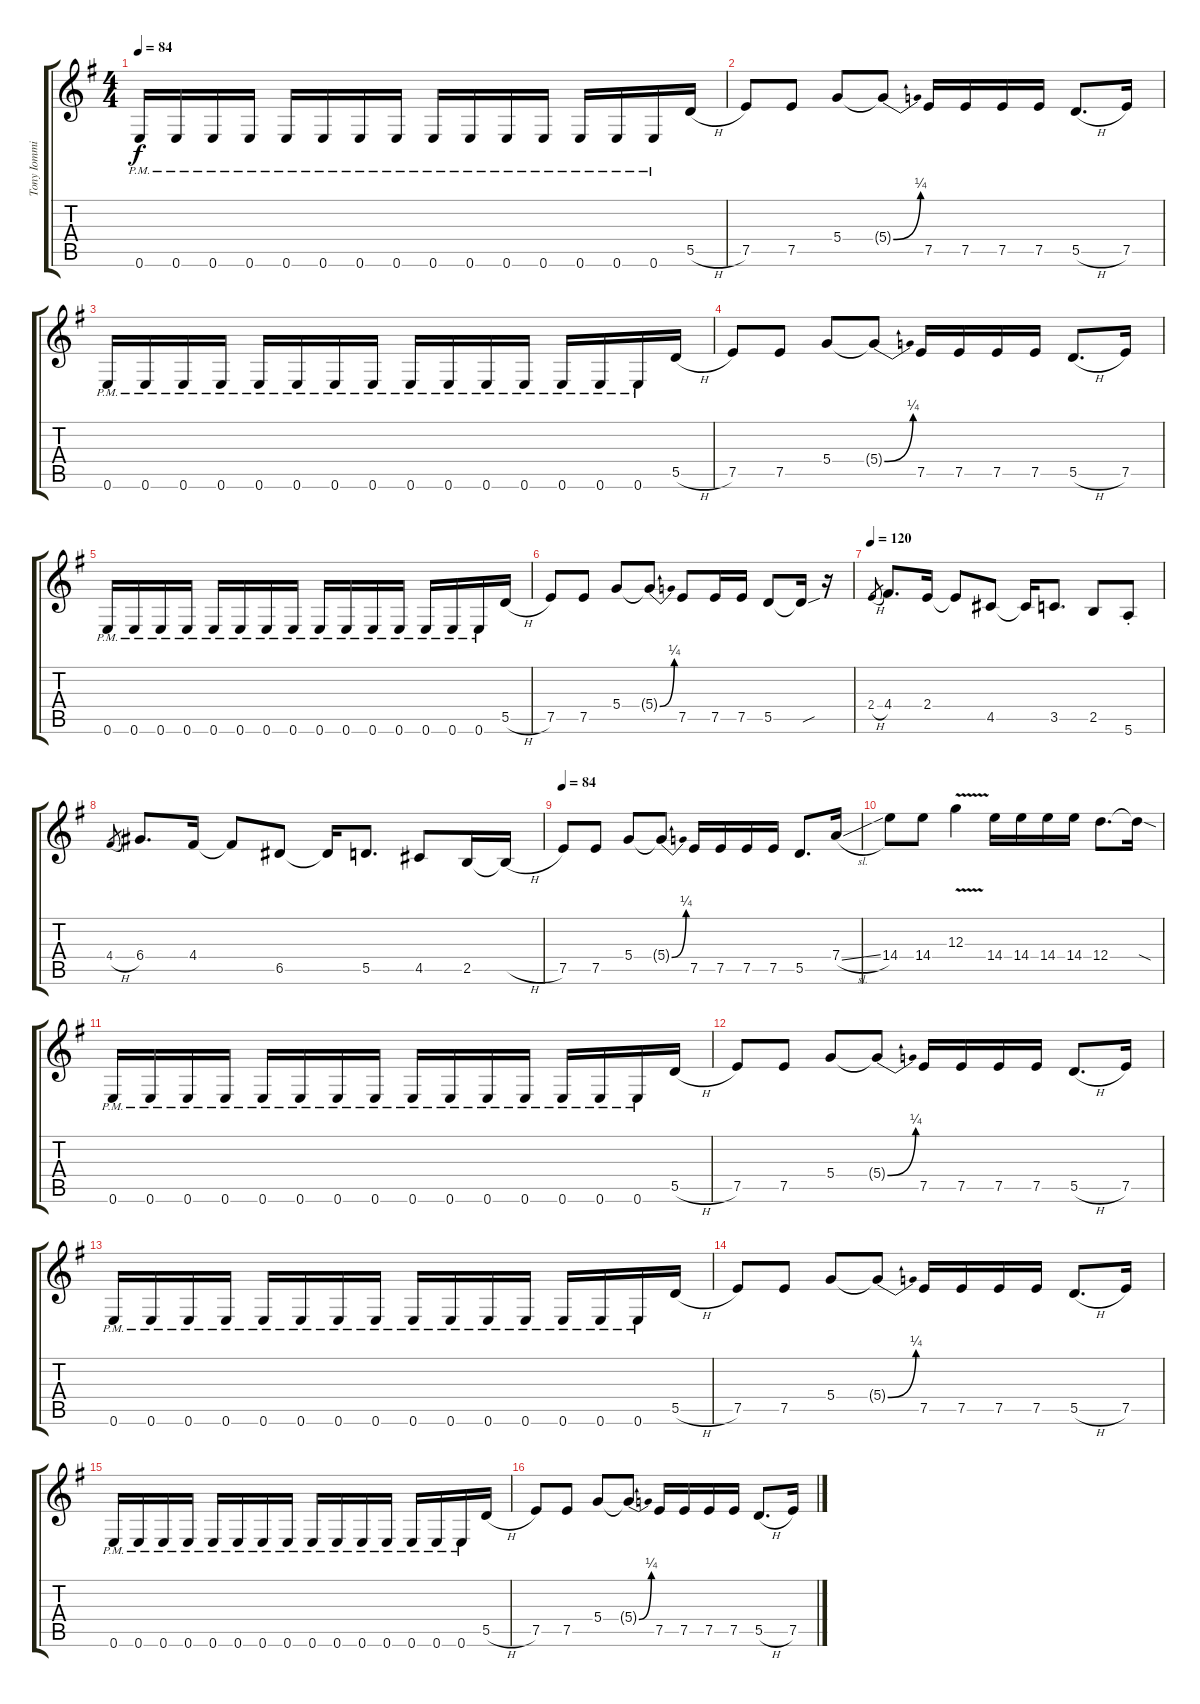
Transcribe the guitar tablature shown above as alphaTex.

\track ("Tony Iommi" "Tony Iommi") {instrument overdrivenguitar}
\staff {score tabs}
\tuning (E4 B3 G3 D3 A2 E2) {hide}
\ts (4 4)
\tempo 84
\clef g2
\ks g
0.6{pm}.16{dy f} 0.6{pm}.16 0.6{pm}.16 0.6{pm}.16 0.6{pm}.16 0.6{pm}.16 0.6{pm}.16 0.6{pm}.16 0.6{pm}.16 0.6{pm}.16 0.6{pm}.16 0.6{pm}.16 0.6{pm}.16 0.6{pm}.16 0.6{pm}.16 5.5{h}.16 |
7.5.8 7.5.8 5.4.8 5.4{be (bend 0 0 60 1) t}.8 7.5.16 7.5.16 7.5.16 7.5.16 5.5{h}.8{d} 7.5.16 |
0.6{pm}.16 0.6{pm}.16 0.6{pm}.16 0.6{pm}.16 0.6{pm}.16 0.6{pm}.16 0.6{pm}.16 0.6{pm}.16 0.6{pm}.16 0.6{pm}.16 0.6{pm}.16 0.6{pm}.16 0.6{pm}.16 0.6{pm}.16 0.6{pm}.16 5.5{h}.16 |
7.5.8 7.5.8 5.4.8 5.4{be (bend 0 0 60 1) t}.8 7.5.16 7.5.16 7.5.16 7.5.16 5.5{h}.8{d} 7.5.16 |
0.6{pm}.16 0.6{pm}.16 0.6{pm}.16 0.6{pm}.16 0.6{pm}.16 0.6{pm}.16 0.6{pm}.16 0.6{pm}.16 0.6{pm}.16 0.6{pm}.16 0.6{pm}.16 0.6{pm}.16 0.6{pm}.16 0.6{pm}.16 0.6{pm}.16 5.5{h}.16 |
7.5.8 7.5.8 5.4.8 5.4{be (bend 0 0 60 1) t}.8 7.5.8 7.5.16 7.5.16 5.5.8 5.5{sou t}.16 r.16 |
\tempo 120
2.4{h}.8{gr} 4.4.8{d} 2.4.16 2.4{t}.8 4.5.8 4.5{t}.16 3.5.8{d} 2.5.8 5.6{st}.8 |
4.4{h}.8{gr} 6.4.8{d} 4.4.16 4.4{t}.8 6.5.8 6.5{t}.16 5.5.8{d} 4.5.8 2.5.16 2.5{h t}.16 |
\tempo 84
7.5.8 7.5.8 5.4.8 5.4{be (bend 0 0 60 1) t}.8 7.5.16 7.5.16 7.5.16 7.5.16 5.5.8{d} 7.4{sl}.16 |
14.4.8 14.4.8 12.3{v}.4 14.4.16 14.4.16 14.4.16 14.4.16 12.4.8{d} 12.4{sod t}.16 |
0.6{pm}.16 0.6{pm}.16 0.6{pm}.16 0.6{pm}.16 0.6{pm}.16 0.6{pm}.16 0.6{pm}.16 0.6{pm}.16 0.6{pm}.16 0.6{pm}.16 0.6{pm}.16 0.6{pm}.16 0.6{pm}.16 0.6{pm}.16 0.6{pm}.16 5.5{h}.16 |
7.5.8 7.5.8 5.4.8 5.4{be (bend 0 0 60 1) t}.8 7.5.16 7.5.16 7.5.16 7.5.16 5.5{h}.8{d} 7.5.16 |
0.6{pm}.16 0.6{pm}.16 0.6{pm}.16 0.6{pm}.16 0.6{pm}.16 0.6{pm}.16 0.6{pm}.16 0.6{pm}.16 0.6{pm}.16 0.6{pm}.16 0.6{pm}.16 0.6{pm}.16 0.6{pm}.16 0.6{pm}.16 0.6{pm}.16 5.5{h}.16 |
7.5.8 7.5.8 5.4.8 5.4{be (bend 0 0 60 1) t}.8 7.5.16 7.5.16 7.5.16 7.5.16 5.5{h}.8{d} 7.5.16 |
0.6{pm}.16 0.6{pm}.16 0.6{pm}.16 0.6{pm}.16 0.6{pm}.16 0.6{pm}.16 0.6{pm}.16 0.6{pm}.16 0.6{pm}.16 0.6{pm}.16 0.6{pm}.16 0.6{pm}.16 0.6{pm}.16 0.6{pm}.16 0.6{pm}.16 5.5{h}.16 |
7.5.8 7.5.8 5.4.8 5.4{be (bend 0 0 60 1) t}.8 7.5.16 7.5.16 7.5.16 7.5.16 5.5{h}.8{d} 7.5.16
